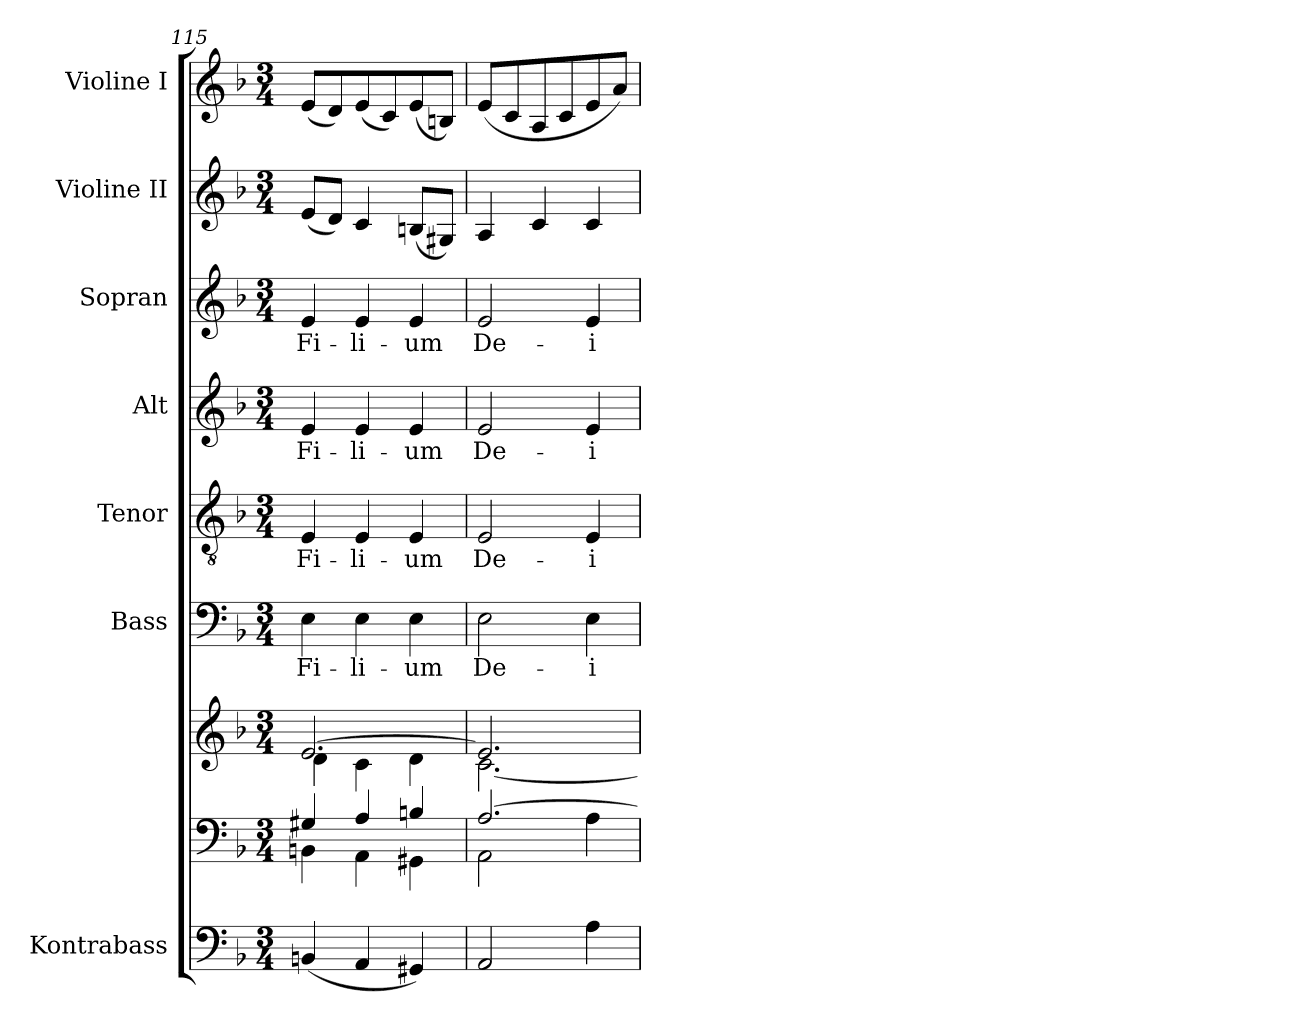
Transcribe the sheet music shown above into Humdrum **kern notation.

**kern	**kern	**kern	**kern	**text	**kern	**text	**kern	**text	**kern	**text	**kern	**kern
*part8	*part7	*part7	*part6	*part6	*part5	*part5	*part4	*part4	*part3	*part3	*part2	*part1
*staff9	*staff8	*staff7	*staff6	*staff6	*staff5	*staff5	*staff4	*staff4	*staff3	*staff3	*staff2	*staff1
*I"Kontrabass	*	*	*I"Bass	*	*I"Tenor	*	*I"Alt	*	*I"Sopran	*	*I"Violine II	*I"Violine I
*I'Kb.	*	*	*I'B.	*	*I'T.	*	*I'A.	*	*I'S.	*	*I'Vl. II	*I'Vl. I
*clefF4	*clefF4	*clefG2	*clefF4	*	*clefGv2	*	*clefG2	*	*clefG2	*	*clefG2	*clefG2
*ITrd7c12	*	*	*	*	*	*	*	*	*	*	*	*
*k[b-]	*k[b-]	*k[b-]	*k[b-]	*	*k[b-]	*	*k[b-]	*	*k[b-]	*	*k[b-]	*k[b-]
*F:	*F:	*F:	*F:	*	*F:	*	*F:	*	*F:	*	*F:	*F:
*M3/4	*M3/4	*M3/4	*M3/4	*	*M3/4	*	*M3/4	*	*M3/4	*	*M3/4	*M3/4
=115	=115	=115	=115	=115	=115	=115	=115	=115	=115	=115	=115	=115
*	*^	*^	*	*	*	*	*	*	*	*	*	*
!	!	!	!	!	!	!LO:LY:b	!	!LO:LY:b	!	!LO:LY:b	!	!LO:LY:b	!	!
(<4BBBn/	4G#X/	4BBn\	[>2.e/	4d\	4E\	Fi-	4E/	Fi-	4e/	Fi-	4e/	Fi-	(<8e/L	(<8e/L
.	.	.	.	.	.	.	.	.	.	.	.	.	8d/J)	8d/)
!	!	!	!	!	!	!LO:LY:b	!	!LO:LY:b	!	!LO:LY:b	!	!LO:LY:b	!	!
4AAA/	4A/	4AA\	.	4c\	4E\	-li-	4E/	-li-	4e/	-li-	4e/	-li-	4c/	(<8e/
.	.	.	.	.	.	.	.	.	.	.	.	.	.	8c/)
!	!	!	!	!	!	!LO:LY:b	!	!LO:LY:b	!	!LO:LY:b	!	!LO:LY:b	!	!
4GGG#X/)	4Bn/	4GG#X\	.	4d\	4E\	-um	4E/	-um	4e/	-um	4e/	-um	(<8Bn/L	(<8e/
.	.	.	.	.	.	.	.	.	.	.	.	.	8G#X/J)	8Bn/J)
!!LO:PB:g=z
=116	=116	=116	=116	=116	=116	=116	=116	=116	=116	=116	=116	=116	=116	=116
!	!	!	!	!	!	!LO:LY:b	!	!LO:LY:b	!	!LO:LY:b	!	!LO:LY:b	!	!
2AAA/	[>2.A/	2AA\	2.e/]	[<2.c\	2E\	De-	2E/	De-	2e/	De-	2e/	De-	4A/	(<8e/L
.	.	.	.	.	.	.	.	.	.	.	.	.	.	8c/
.	.	.	.	.	.	.	.	.	.	.	.	.	4c/	8A/
.	.	.	.	.	.	.	.	.	.	.	.	.	.	8c/
!	!	!	!	!	!	!LO:LY:b	!	!LO:LY:b	!	!LO:LY:b	!	!LO:LY:b	!	!
4AA\	.	4A\	.	.	4E\	-i	4E/	-i	4e/	-i	4e/	-i	4c/	8e/
.	.	.	.	.	.	.	.	.	.	.	.	.	.	8a/J)
*	*v	*v	*	*	*	*	*	*	*	*	*	*	*	*
*	*	*v	*v	*	*	*	*	*	*	*	*	*	*
=	=	=	=	=	=	=	=	=	=	=	=	=
*-	*-	*-	*-	*-	*-	*-	*-	*-	*-	*-	*-	*-
